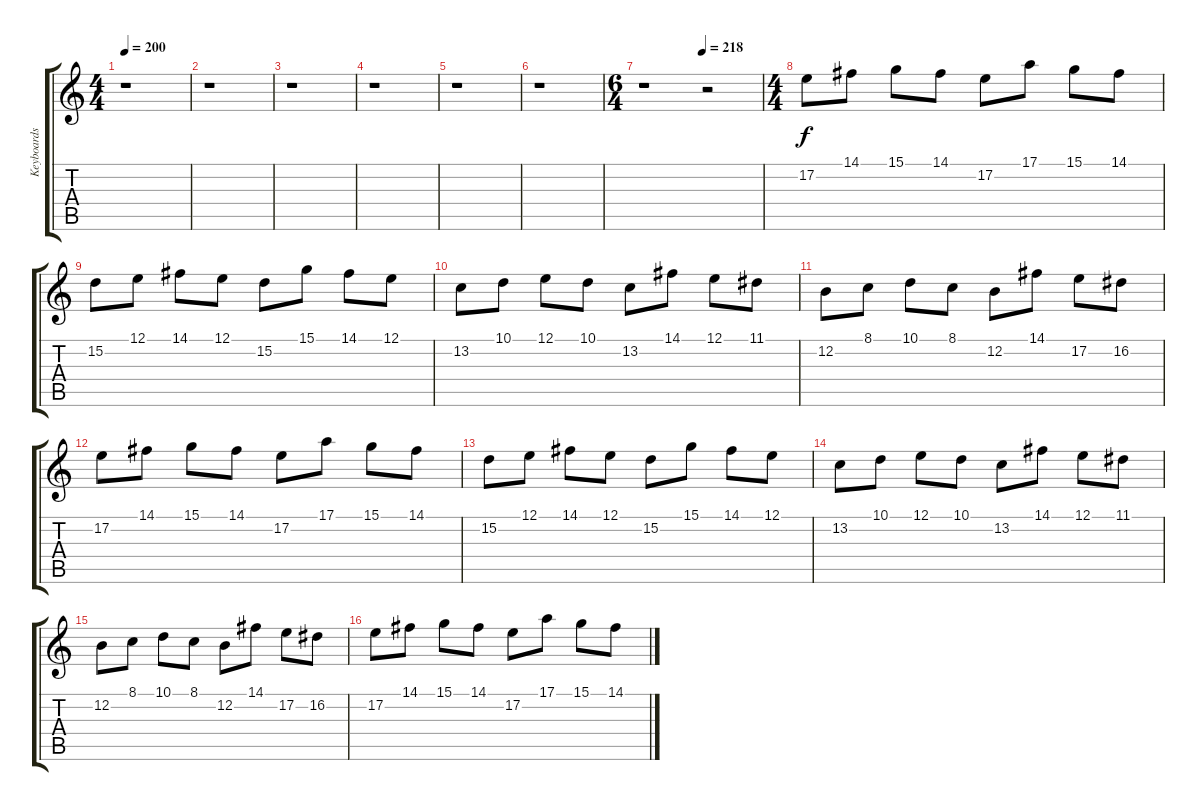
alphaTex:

\track ("Keyboards 2" "Keyboards ") {instrument stringensemble1}
\staff {score tabs}
\tuning (E4 B3 G3 D3 A2 E2) {hide}
\ts (4 4)
\tempo 200
\clef g2
\ks c
r.1{dy f} |
r.1 |
r.1 |
r.1 |
r.1 |
r.1 |
\ts (6 4)
\tempo (218 0.5)
r.1 r.2 |
\ts (4 4)
\section ("" "")
17.2.8 14.1.8 15.1.8 14.1.8 17.2.8 17.1.8 15.1.8 14.1.8 |
15.2.8 12.1.8 14.1.8 12.1.8 15.2.8 15.1.8 14.1.8 12.1.8 |
13.2.8 10.1.8 12.1.8 10.1.8 13.2.8 14.1.8 12.1.8 11.1.8 |
12.2.8 8.1.8 10.1.8 8.1.8 12.2.8 14.1.8 17.2.8 16.2.8 |
17.2.8 14.1.8 15.1.8 14.1.8 17.2.8 17.1.8 15.1.8 14.1.8 |
15.2.8 12.1.8 14.1.8 12.1.8 15.2.8 15.1.8 14.1.8 12.1.8 |
13.2.8 10.1.8 12.1.8 10.1.8 13.2.8 14.1.8 12.1.8 11.1.8 |
12.2.8 8.1.8 10.1.8 8.1.8 12.2.8 14.1.8 17.2.8 16.2.8 |
17.2.8 14.1.8 15.1.8 14.1.8 17.2.8 17.1.8 15.1.8 14.1.8
